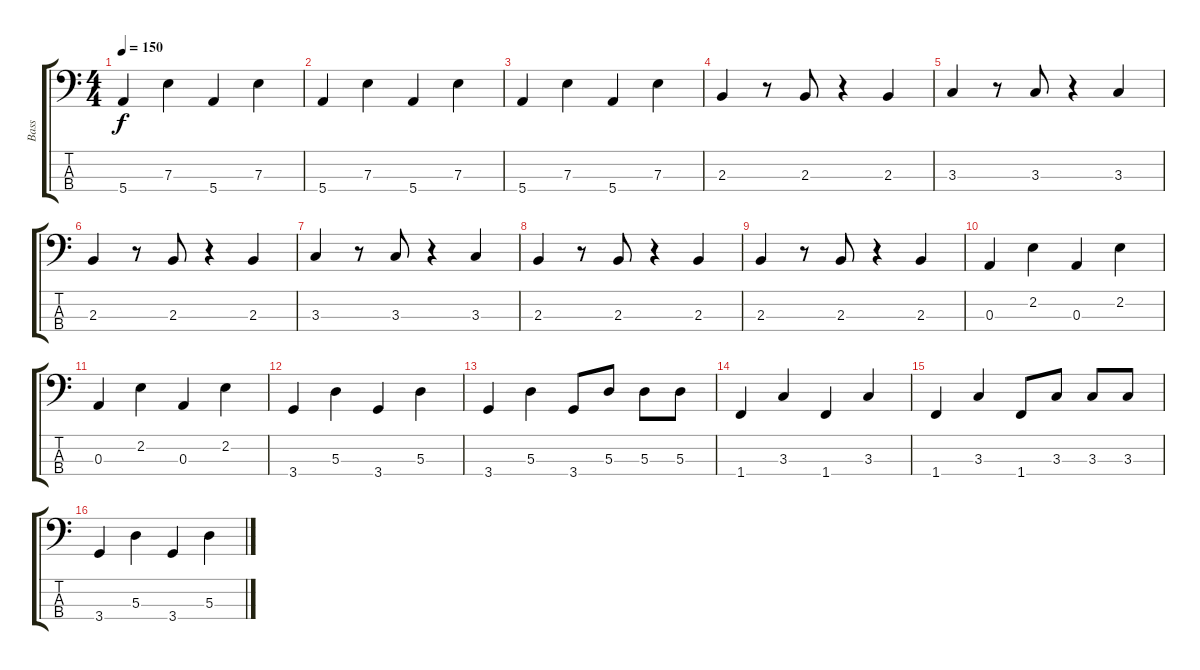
\track ("Bass" "Bass") {instrument acousticbass}
\staff {score tabs}
\tuning (G2 D2 A1 E1) {hide}
\ts (4 4)
\tempo 150
\clef f4
\ks c
5.4.4{dy f} 7.3.4 5.4.4 7.3.4 |
5.4.4 7.3.4 5.4.4 7.3.4 |
5.4.4 7.3.4 5.4.4 7.3.4 |
2.3.4 r.8 2.3.8 r.4 2.3.4 |
3.3.4 r.8 3.3.8 r.4 3.3.4 |
2.3.4 r.8 2.3.8 r.4 2.3.4 |
3.3.4 r.8 3.3.8 r.4 3.3.4 |
2.3.4 r.8 2.3.8 r.4 2.3.4 |
2.3.4 r.8 2.3.8 r.4 2.3.4 |
0.3.4 2.2.4 0.3.4 2.2.4 |
0.3.4 2.2.4 0.3.4 2.2.4 |
3.4.4 5.3.4 3.4.4 5.3.4 |
3.4.4 5.3.4 3.4.8 5.3.8 5.3.8 5.3.8 |
1.4.4 3.3.4 1.4.4 3.3.4 |
1.4.4 3.3.4 1.4.8 3.3.8 3.3.8 3.3.8 |
3.4.4 5.3.4 3.4.4 5.3.4
